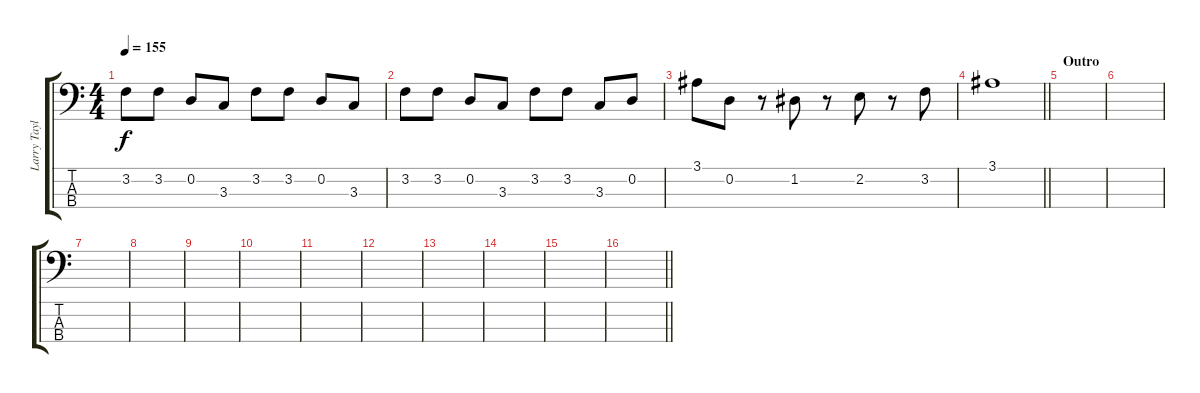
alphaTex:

\track ("Larry Taylor" "Larry Tayl") {instrument electricbassfinger}
\staff {score tabs}
\tuning (G2 D2 A1 E1) {hide}
\ts (4 4)
\tempo 155
\clef f4
\ks c
3.2.8{dy f} 3.2.8 0.2.8 3.3.8 3.2.8 3.2.8 0.2.8 3.3.8 |
3.2.8 3.2.8 0.2.8 3.3.8 3.2.8 3.2.8 3.3.8 0.2.8 |
3.1.8 0.2.8 r.8 1.2.8 r.8 2.2.8 r.8 3.2.8 |
\barLineRight lightlight
3.1.1 |
\section ("" "Outro")
|
|
|
|
|
|
|
|
|
|
|
\barLineRight lightlight
